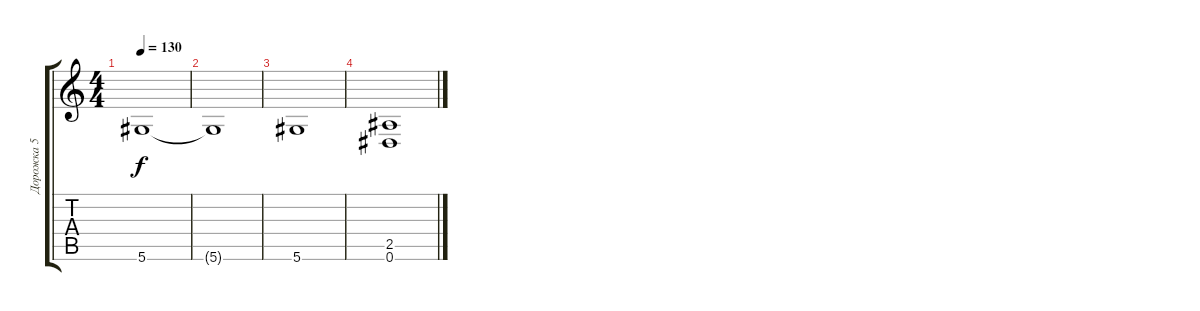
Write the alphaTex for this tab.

\track ("Дорожка 5" "Дорожка 5") {instrument overdrivenguitar}
\staff {score tabs}
\tuning (Eb4 Bb3 Gb3 Db3 Ab2 Eb2) {hide}
\ts (4 4)
\tempo 130
\clef g2
\ks c
5.6.1{dy f} |
5.6{t}.1 |
5.6.1 |
(2.5 0.6).1
